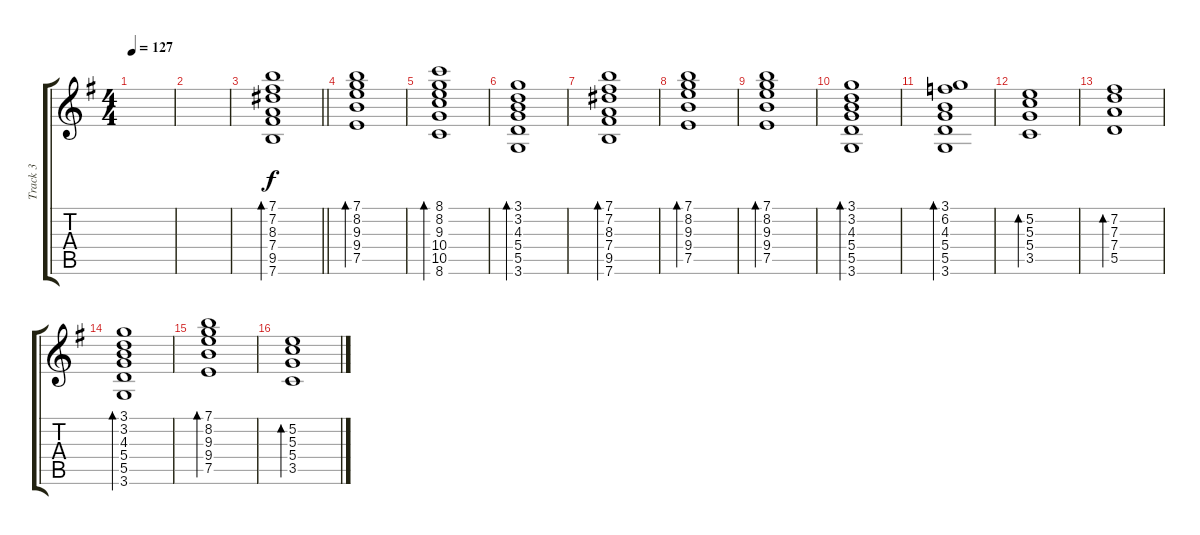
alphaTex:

\track ("Track 3" "Track 3") {instrument electricguitarclean}
\staff {score tabs}
\tuning (E4 B3 G3 D3 A2 E2) {hide}
\ts (4 4)
\tempo 127
\clef g2
\ks g
|
|
\barLineRight lightlight
(7.1 7.2 8.3 7.4 9.5 7.6).1{bd 60} |
(7.1 8.2 9.3 9.4 7.5).1{bd 60} |
(8.1 8.2 9.3 10.4 10.5 8.6).1{bd 60} |
(3.1 3.2 4.3 5.4 5.5 3.6).1{bd 60} |
(7.1 7.2 8.3 7.4 9.5 7.6).1{bd 60} |
(7.1 8.2 9.3 9.4 7.5).1{bd 60} |
(7.1 8.2 9.3 9.4 7.5).1{bd 60} |
(3.1 3.2 4.3 5.4 5.5 3.6).1{bd 60} |
(3.1 6.2 4.3 5.4 5.5 3.6).1{bd 60} |
(5.2 5.3 5.4 3.5).1{bd 60} |
(7.2 7.3 7.4 5.5).1{bd 60} |
(3.1 3.2 4.3 5.4 5.5 3.6).1{bd 60} |
(7.1 8.2 9.3 9.4 7.5).1{bd 60} |
(5.2 5.3 5.4 3.5).1{bd 60}
